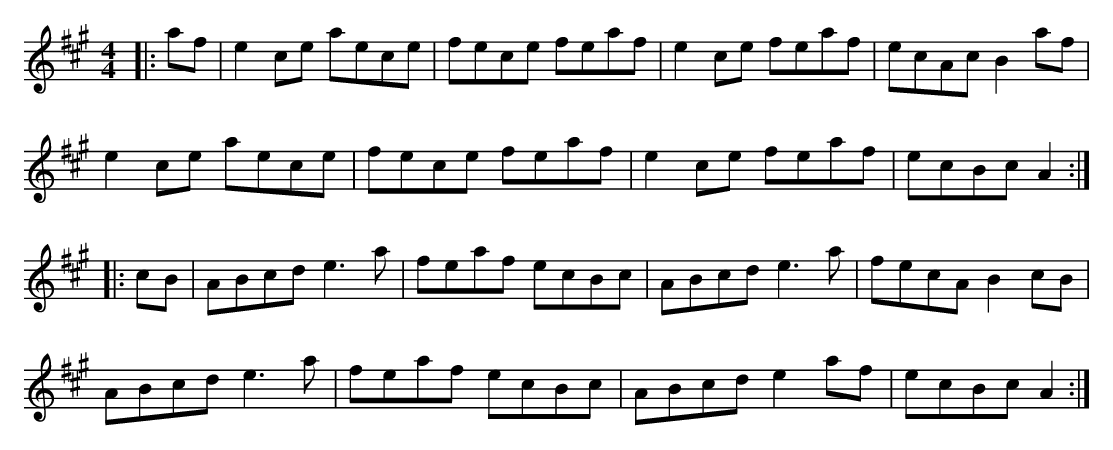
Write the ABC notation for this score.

X:1
M:4/4
K:A
|:af|e2ce aece|fece feaf|e2ce feaf|ecAc B2af|
e2ce aece|fece feaf|e2ce feaf|ecBc A2:|
|:cB|ABcd e3a|feaf ecBc|ABcd e3a|fecA B2cB|
ABcd e3a|feaf ecBc|ABcd e2af|ecBc A2:|
